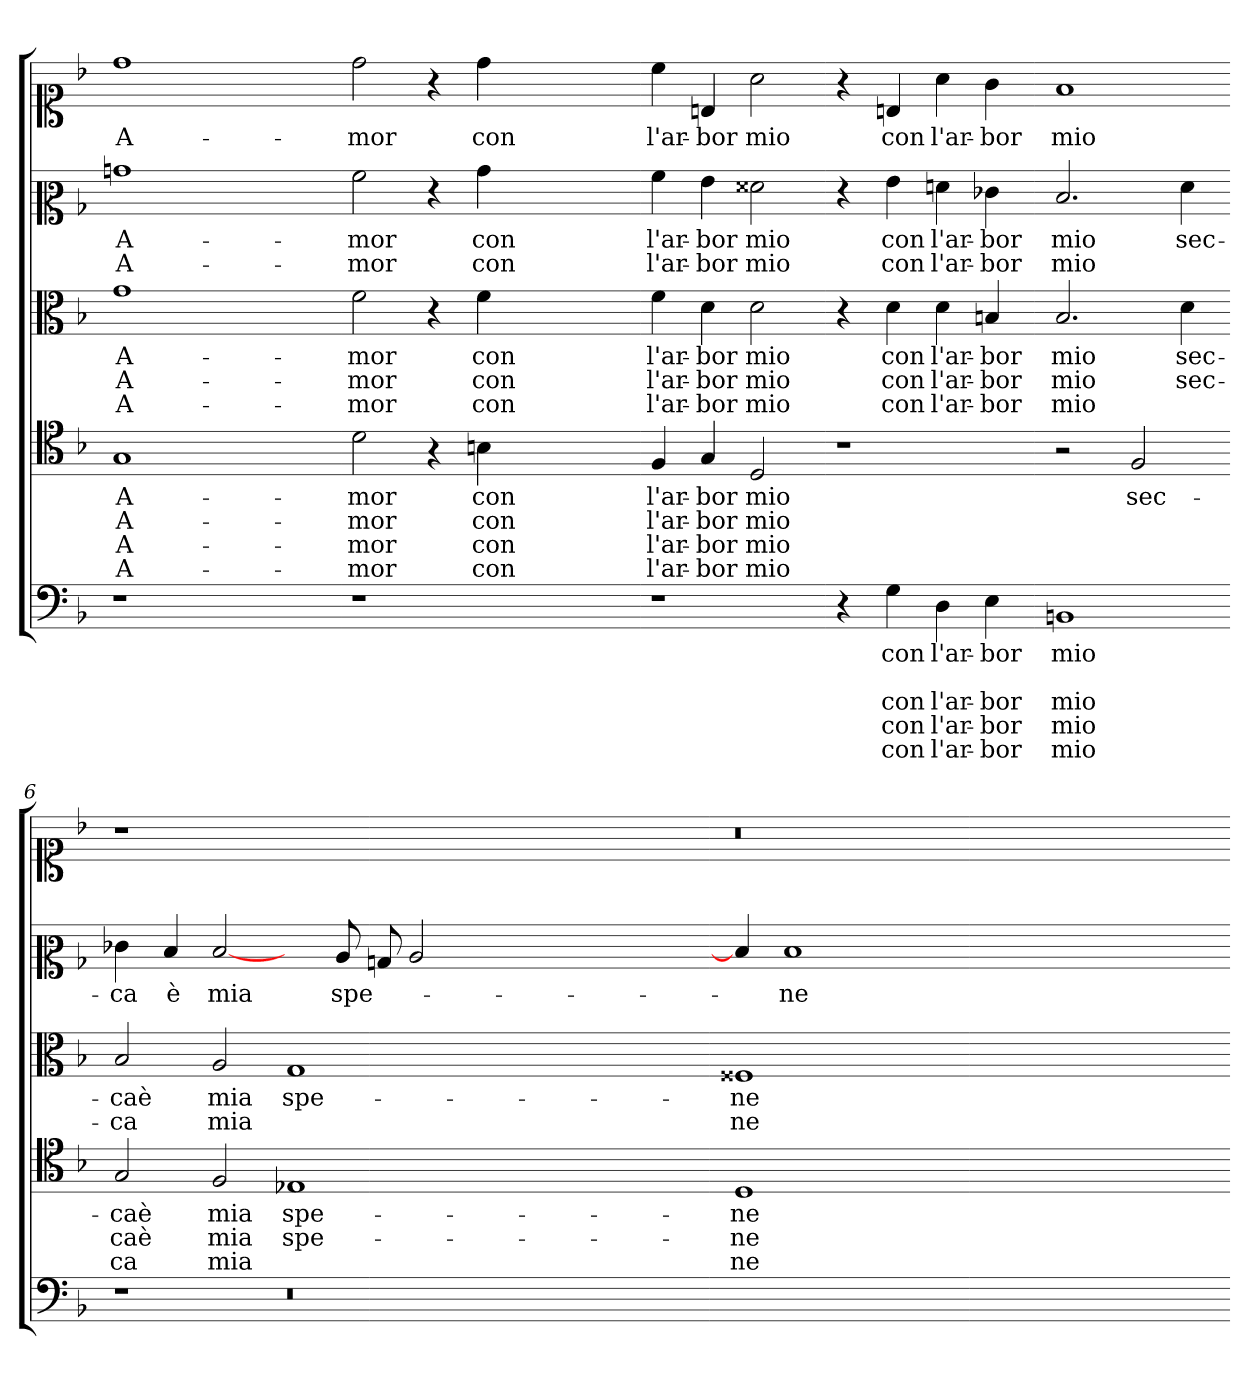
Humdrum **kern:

**kern	**text	**text	**text	**text	**text	**kern	**text	**text	**text	**text	**kern	**text	**text	**text	**kern	**text	**text	**kern	**text
*part5	*part5	*part5	*part5	*part5	*part5	*part4	*part4	*part4	*part4	*part4	*part3	*part3	*part3	*part3	*part2	*part2	*part2	*part1	*part1
*staff5	*staff5	*staff5	*staff5	*staff5	*staff5	*staff4	*staff4	*staff4	*staff4	*staff4	*staff3	*staff3	*staff3	*staff3	*staff2	*staff2	*staff2	*staff1	*staff1
*clefF4	*	*	*	*	*	*clefC4	*	*	*	*	*clefC3	*	*	*	*clefC2	*	*	*clefC1	*
*k[b-]	*	*	*	*	*	*k[b-]	*	*	*	*	*k[b-]	*	*	*	*k[b-]	*	*	*k[b-]	*
=1	=1	=1	=1	=1	=1	=1	=1	=1	=1	=1	=1	=1	=1	=1	=1	=1	=1	=1	=1
1r	.	.	.	.	.	1G	A-	A-	A-	A-	1g	A-	A-	A-	1b	A-	A-	1dd	A-
1ryy	.	.	.	.	.	1ryy	.	.	.	.	1ryy	.	.	.	1ryy	.	.	1ryy	.
=2-	=2-	=2-	=2-	=2-	=2-	=2-	=2-	=2-	=2-	=2-	=2-	=2-	=2-	=2-	=2-	=2-	=2-	=2-	=2-
1r	.	.	.	.	.	2d	mor	mor	mor	mor	2f	mor	mor	mor	2a	mor	mor	2dd	mor
.	.	.	.	.	.	4r	.	.	.	.	4r	.	.	.	4r	.	.	4r	.
.	.	.	.	.	.	4B	con	con	con	con	4f	con	con	con	4b	con	con	4dd	con
1ryy	.	.	.	.	.	1ryy	.	.	.	.	1ryy	.	.	.	1ryy	.	.	1ryy	.
=3-	=3-	=3-	=3-	=3-	=3-	=3-	=3-	=3-	=3-	=3-	=3-	=3-	=3-	=3-	=3-	=3-	=3-	=3-	=3-
1r	.	.	.	.	.	4F	l'ar-	l'ar-	l'ar-	l'ar-	4f	l'ar-	l'ar-	l'ar-	4a	l'ar-	l'ar-	4cc	l'ar-
.	.	.	.	.	.	4G	bor	bor	bor	bor	4d	bor	bor	bor	4g	bor	bor	4Bn	bor
.	.	.	.	.	.	2D	mio	mio	mio	mio	2d	mio	mio	mio	2f##X	mio	mio	2a	mio
=4-	=4-	=4-	=4-	=4-	=4-	=4-	=4-	=4-	=4-	=4-	=4-	=4-	=4-	=4-	=4-	=4-	=4-	=4-	=4-
4r	.	.	.	.	.	1r	.	.	.	.	4r	.	.	.	4r	.	.	4r	.
4G	con	.	con	con	con	.	.	.	.	.	4d	con	con	con	4g	con	con	4Bn	con
4D	l'ar-	.	l'ar-	l'ar-	l'ar-	.	.	.	.	.	4d	l'ar-	l'ar-	l'ar-	4f	l'ar-	l'ar-	4a	l'ar-
4E	bor	.	bor	bor	bor	.	.	.	.	.	4B	bor	bor	bor	4e-X	bor	bor	4g	bor
=5-	=5-	=5-	=5-	=5-	=5-	=5-	=5-	=5-	=5-	=5-	=5-	=5-	=5-	=5-	=5-	=5-	=5-	=5-	=5-
1BBn	mio	.	mio	mio	mio	2r	.	.	.	.	2.B	mio	mio	mio	2.d	mio	mio	1f	mio
.	.	.	.	.	.	2F	sec-	.	.	.	.	.	.	.	.	.	.	.	.
.	.	.	.	.	.	.	.	.	.	.	4d	sec-	sec-	.	4f	sec-	.	.	.
=6-	=6-	=6-	=6-	=6-	=6-	=6-	=6-	=6-	=6-	=6-	=6-	=6-	=6-	=6-	=6-	=6-	=6-	=6-	=6-
1r	.	.	.	.	.	2G	caè	caè	ca	.	2B	caè	ca	.	4e-X	ca	.	1r	.
.	.	.	.	.	.	.	.	.	.	.	.	.	.	.	4d	è	.	.	.
.	.	.	.	.	.	2F	mia	mia	mia	.	2A	mia	mia	.	[2d	mia	.	.	.
0r	.	.	.	.	.	1E-X	spe-	spe-	.	.	1G	spe-	.	.	4ryy	.	.	0.ryy	.
.	.	.	.	.	.	.	.	.	.	.	.	.	.	.	8c	spe-	.	.	.
.	.	.	.	.	.	.	.	.	.	.	.	.	.	.	8B	.	.	.	.
.	.	.	.	.	.	.	.	.	.	.	.	.	.	.	2c	.	.	.	.
.	.	.	.	.	.	0ryy	.	.	.	.	0ryy	.	.	.	0ryy	.	.	.	.
1ryy	.	.	.	.	.	.	.	.	.	.	.	.	.	.	.	.	.	.	.
=8-	=8-	=8-	=8-	=8-	=8-	=8-	=8-	=8-	=8-	=8-	=8-	=8-	=8-	=8-	=8-	=8-	=8-	=8-	=8-
1ryy	.	.	.	.	.	1D	ne	ne	ne	.	1F##X	ne	ne	.	4d]	.	.	0.r	.
.	.	.	.	.	.	.	.	.	.	.	.	.	.	.	1d	ne	.	.	.
0.ryy	.	.	.	.	.	0.ryy	.	.	.	.	0.ryy	.	.	.	.	.	.	.	.
.	.	.	.	.	.	.	.	.	.	.	.	.	.	.	0ryy	.	.	.	.
.	.	.	.	.	.	.	.	.	.	.	.	.	.	.	.	.	.	1ryy	.
.	.	.	.	.	.	.	.	.	.	.	.	.	.	.	2.ryy	.	.	.	.
=-	=-	=-	=-	=-	=-	=-	=-	=-	=-	=-	=-	=-	=-	=-	=-	=-	=-	=-	=-
*-	*-	*-	*-	*-	*-	*-	*-	*-	*-	*-	*-	*-	*-	*-	*-	*-	*-	*-	*-
